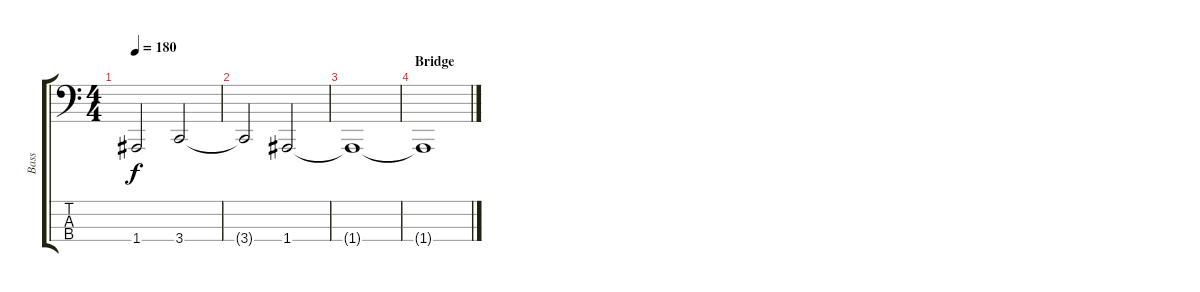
\track ("Bass" "Bass") {instrument electricbassfinger}
\staff {score tabs}
\tuning (C2 G1 D1 A0) {hide}
\ts (4 4)
\tempo 180
\clef f4
\ks c
1.4.2{dy f} 3.4.2 |
3.4{t}.2 1.4.2 |
1.4{t}.1 |
\section ("" "Bridge")
1.4{t}.1
